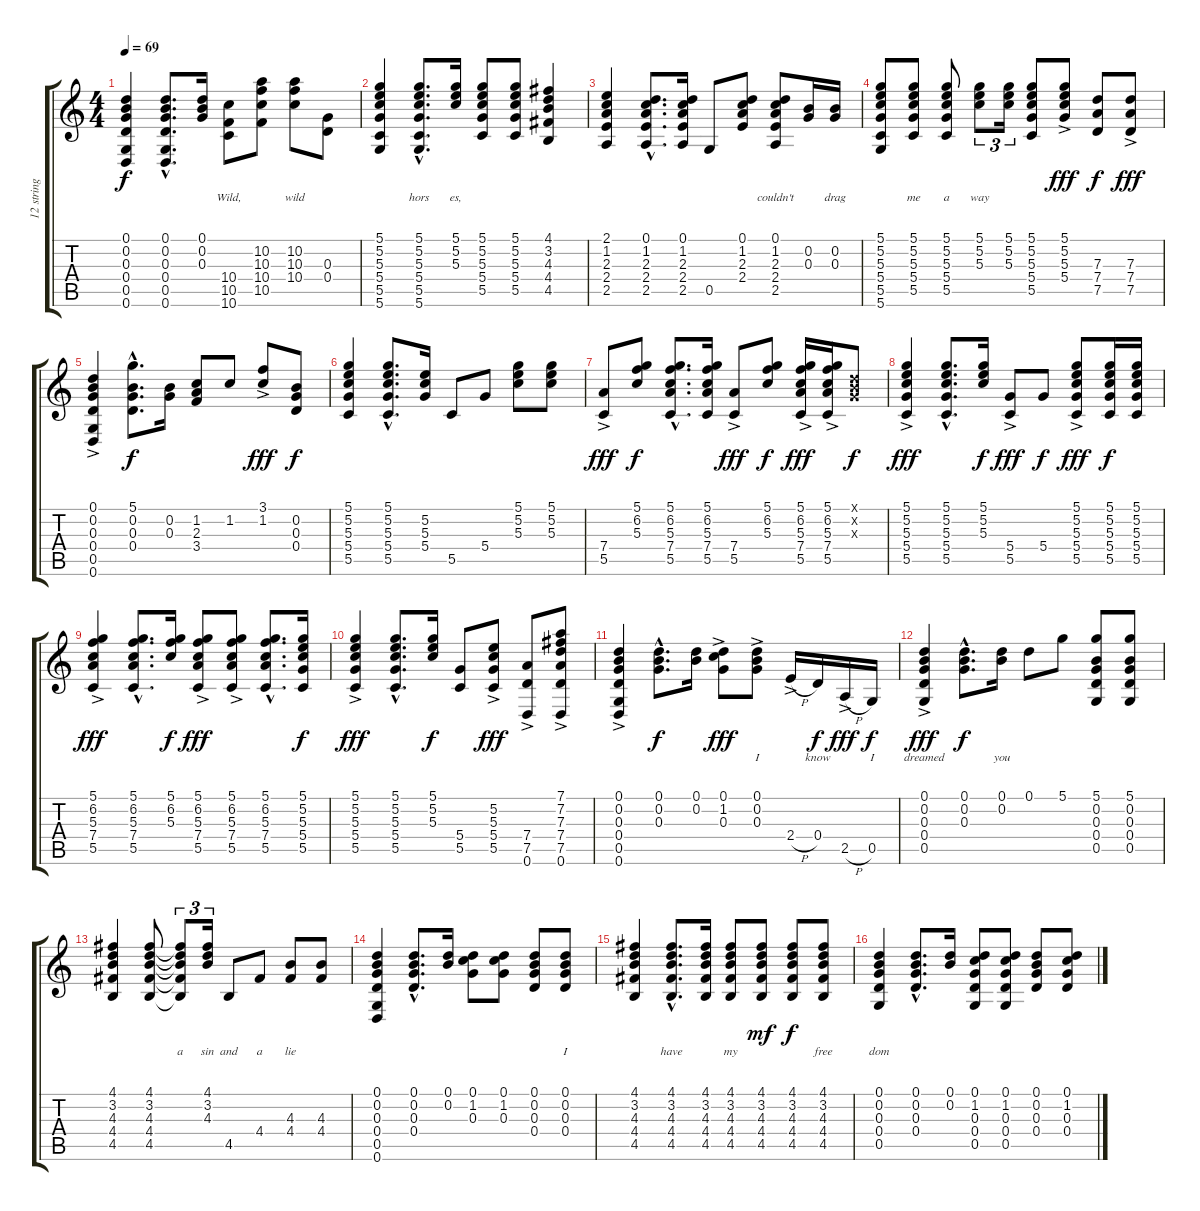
\track ("12 string Open G" "12 string ") {instrument acousticguitarsteel}
\staff {score tabs}
\tuning (D4 B3 G3 D3 G2 D2) {hide}
\ts (4 4)
\tempo 69
\clef g2
\ks c
(0.1 0.2 0.3 0.4 0.5 0.6).4{lyrics (0 "") lyrics (1 "") lyrics (2 "") lyrics (3 "") lyrics (4 "") dy f} (0.1{hac} 0.2{hac} 0.3{hac} 0.4{hac} 0.5{hac} 0.6{hac}).8{d lyrics (0 "") lyrics (1 "") lyrics (2 "") lyrics (3 "") lyrics (4 "")} (0.1 0.2 0.3).16{lyrics (0 "") lyrics (1 "") lyrics (2 "") lyrics (3 "") lyrics (4 "")} (10.4 10.5 10.6).8{lyrics (0 "Wild,") lyrics (1 "") lyrics (2 "") lyrics (3 "") lyrics (4 "")} (10.2 10.3 10.4 10.5).8{lyrics (0 "") lyrics (1 "") lyrics (2 "") lyrics (3 "") lyrics (4 "")} (10.2 10.3 10.4).8{lyrics (0 "wild") lyrics (1 "") lyrics (2 "") lyrics (3 "") lyrics (4 "")} (0.3 0.4).8{lyrics (0 "") lyrics (1 "") lyrics (2 "") lyrics (3 "") lyrics (4 "")} |
(5.1 5.2 5.3 5.4 5.5 5.6).4{lyrics (0 "") lyrics (1 "") lyrics (2 "") lyrics (3 "") lyrics (4 "")} (5.1{hac} 5.2{hac} 5.3{hac} 5.4{hac} 5.5{hac} 5.6{hac}).8{d lyrics (0 "hors") lyrics (1 "") lyrics (2 "") lyrics (3 "") lyrics (4 "")} (5.1 5.2 5.3).16{lyrics (0 "es,") lyrics (1 "") lyrics (2 "") lyrics (3 "") lyrics (4 "")} (5.1 5.2 5.3 5.4 5.5).8{lyrics (0 "") lyrics (1 "") lyrics (2 "") lyrics (3 "") lyrics (4 "")} (5.1 5.2 5.3 5.4 5.5).8{lyrics (0 "") lyrics (1 "") lyrics (2 "") lyrics (3 "") lyrics (4 "")} (4.1 3.2 4.3 4.4 4.5).4{lyrics (0 "") lyrics (1 "") lyrics (2 "") lyrics (3 "") lyrics (4 "")} |
(2.1 1.2 2.3 2.4 2.5).4{lyrics (0 "") lyrics (1 "") lyrics (2 "") lyrics (3 "") lyrics (4 "")} (0.1{hac} 1.2{hac} 2.3{hac} 2.4{hac} 2.5{hac}).8{d lyrics (0 "") lyrics (1 "") lyrics (2 "") lyrics (3 "") lyrics (4 "")} (0.1 1.2 2.3 2.4 2.5).16{lyrics (0 "") lyrics (1 "") lyrics (2 "") lyrics (3 "") lyrics (4 "")} 0.5.8{lyrics (0 "") lyrics (1 "") lyrics (2 "") lyrics (3 "") lyrics (4 "")} (0.1 1.2 2.3 2.4).8{lyrics (0 "") lyrics (1 "") lyrics (2 "") lyrics (3 "") lyrics (4 "")} (0.1 1.2 2.3 2.4 2.5).8{lyrics (0 "couldn't") lyrics (1 "") lyrics (2 "") lyrics (3 "") lyrics (4 "")} (0.2 0.3).16{lyrics (0 "") lyrics (1 "") lyrics (2 "") lyrics (3 "") lyrics (4 "")} (0.2 0.3).16{lyrics (0 "drag") lyrics (1 "") lyrics (2 "") lyrics (3 "") lyrics (4 "")} |
(5.1 5.2 5.3 5.4 5.5 5.6).8{lyrics (0 "") lyrics (1 "") lyrics (2 "") lyrics (3 "") lyrics (4 "")} (5.1 5.2 5.3 5.4 5.5).8{lyrics (0 "me") lyrics (1 "") lyrics (2 "") lyrics (3 "") lyrics (4 "")} (5.1 5.2 5.3 5.4 5.5).8{lyrics (0 "a") lyrics (1 "") lyrics (2 "") lyrics (3 "") lyrics (4 "")} (5.1 5.2 5.3).8{tu (3 2) lyrics (0 "way") lyrics (1 "") lyrics (2 "") lyrics (3 "") lyrics (4 "")} (5.1 5.2 5.3).16{tu (3 2) lyrics (0 "") lyrics (1 "") lyrics (2 "") lyrics (3 "") lyrics (4 "")} (5.1 5.2 5.3 5.4 5.5).8{lyrics (0 "") lyrics (1 "") lyrics (2 "") lyrics (3 "") lyrics (4 "")} (5.1{ac} 5.2{ac} 5.3{ac} 5.4{ac}).8{lyrics (0 "") lyrics (1 "") lyrics (2 "") lyrics (3 "") lyrics (4 "") dy fff} (7.3 7.4 7.5).8{lyrics (0 "") lyrics (1 "") lyrics (2 "") lyrics (3 "") lyrics (4 "") dy f} (7.3{ac} 7.4 7.5{ac}).8{lyrics (0 "") lyrics (1 "") lyrics (2 "") lyrics (3 "") lyrics (4 "") dy fff} |
(0.1{ac} 0.2{ac} 0.3{ac} 0.4{ac} 0.5{ac} 0.6{ac}).4{lyrics (0 "") lyrics (1 "") lyrics (2 "") lyrics (3 "") lyrics (4 "")} (5.1{hac} 0.2{hac} 0.3{hac} 0.4{hac}).8{d lyrics (0 "") lyrics (1 "") lyrics (2 "") lyrics (3 "") lyrics (4 "") dy f} (0.2 0.3).16{lyrics (0 "") lyrics (1 "") lyrics (2 "") lyrics (3 "") lyrics (4 "")} (1.2 2.3 3.4).8{lyrics (0 "") lyrics (1 "") lyrics (2 "") lyrics (3 "") lyrics (4 "")} 1.2.8{lyrics (0 "") lyrics (1 "") lyrics (2 "") lyrics (3 "") lyrics (4 "")} (3.1{ac} 1.2{ac}).8{lyrics (0 "") lyrics (1 "") lyrics (2 "") lyrics (3 "") lyrics (4 "") dy fff} (0.2 0.3 0.4).8{lyrics (0 "") lyrics (1 "") lyrics (2 "") lyrics (3 "") lyrics (4 "") dy f} |
(5.1 5.2 5.3 5.4 5.5).4{lyrics (0 "") lyrics (1 "") lyrics (2 "") lyrics (3 "") lyrics (4 "")} (5.1{hac} 5.2{hac} 5.3{hac} 5.4{hac} 5.5{hac}).8{d lyrics (0 "") lyrics (1 "") lyrics (2 "") lyrics (3 "") lyrics (4 "")} (5.2 5.3 5.4).16{lyrics (0 "") lyrics (1 "") lyrics (2 "") lyrics (3 "") lyrics (4 "")} 5.5.8{lyrics (0 "") lyrics (1 "") lyrics (2 "") lyrics (3 "") lyrics (4 "")} 5.4.8{lyrics (0 "") lyrics (1 "") lyrics (2 "") lyrics (3 "") lyrics (4 "")} (5.1 5.2 5.3).8{lyrics (0 "") lyrics (1 "") lyrics (2 "") lyrics (3 "") lyrics (4 "")} (5.1 5.2 5.3).8{lyrics (0 "") lyrics (1 "") lyrics (2 "") lyrics (3 "") lyrics (4 "")} |
(7.4{ac} 5.5{ac}).8{lyrics (0 "") lyrics (1 "") lyrics (2 "") lyrics (3 "") lyrics (4 "") dy fff} (5.1 6.2 5.3).8{lyrics (0 "") lyrics (1 "") lyrics (2 "") lyrics (3 "") lyrics (4 "") dy f} (5.1{hac} 6.2{hac} 5.3{hac} 7.4{hac} 5.5{hac}).8{d lyrics (0 "") lyrics (1 "") lyrics (2 "") lyrics (3 "") lyrics (4 "")} (5.1 6.2 5.3 7.4 5.5).16{lyrics (0 "") lyrics (1 "") lyrics (2 "") lyrics (3 "") lyrics (4 "")} (7.4{ac} 5.5{ac}).8{lyrics (0 "") lyrics (1 "") lyrics (2 "") lyrics (3 "") lyrics (4 "") dy fff} (5.1 6.2 5.3).8{lyrics (0 "") lyrics (1 "") lyrics (2 "") lyrics (3 "") lyrics (4 "") dy f} (5.1{ac} 6.2{ac} 5.3{ac} 7.4{ac} 5.5{ac}).16{lyrics (0 "") lyrics (1 "") lyrics (2 "") lyrics (3 "") lyrics (4 "") dy fff} (5.1{ac} 6.2{ac} 5.3{ac} 7.4{ac} 5.5{ac}).16{lyrics (0 "") lyrics (1 "") lyrics (2 "") lyrics (3 "") lyrics (4 "")} (0.1{x} 0.2{x} 0.3{x}).8{lyrics (0 "") lyrics (1 "") lyrics (2 "") lyrics (3 "") lyrics (4 "") dy f} |
(5.1{ac} 5.2{ac} 5.3{ac} 5.4{ac} 5.5{ac}).4{lyrics (0 "") lyrics (1 "") lyrics (2 "") lyrics (3 "") lyrics (4 "") dy fff} (5.1{hac} 5.2{hac} 5.3{hac} 5.4{hac} 5.5{hac}).8{d lyrics (0 "") lyrics (1 "") lyrics (2 "") lyrics (3 "") lyrics (4 "")} (5.1 5.2 5.3).16{lyrics (0 "") lyrics (1 "") lyrics (2 "") lyrics (3 "") lyrics (4 "") dy f} (5.4{ac} 5.5{ac}).8{lyrics (0 "") lyrics (1 "") lyrics (2 "") lyrics (3 "") lyrics (4 "") dy fff} 5.4.8{lyrics (0 "") lyrics (1 "") lyrics (2 "") lyrics (3 "") lyrics (4 "") dy f} (5.1{ac} 5.2{ac} 5.3{ac} 5.4{ac} 5.5{ac}).8{lyrics (0 "") lyrics (1 "") lyrics (2 "") lyrics (3 "") lyrics (4 "") dy fff} (5.1 5.2 5.3 5.4 5.5).16{lyrics (0 "") lyrics (1 "") lyrics (2 "") lyrics (3 "") lyrics (4 "") dy f} (5.1 5.2 5.3 5.4 5.5).16{lyrics (0 "") lyrics (1 "") lyrics (2 "") lyrics (3 "") lyrics (4 "")} |
(5.1{ac} 6.2{ac} 5.3{ac} 7.4{ac} 5.5{ac}).4{lyrics (0 "") lyrics (1 "") lyrics (2 "") lyrics (3 "") lyrics (4 "") dy fff} (5.1{hac} 6.2{hac} 5.3{hac} 7.4{hac} 5.5{hac}).8{d lyrics (0 "") lyrics (1 "") lyrics (2 "") lyrics (3 "") lyrics (4 "")} (5.1 6.2 5.3).16{lyrics (0 "") lyrics (1 "") lyrics (2 "") lyrics (3 "") lyrics (4 "") dy f} (5.1{ac} 6.2{ac} 5.3{ac} 7.4{ac} 5.5{ac}).8{lyrics (0 "") lyrics (1 "") lyrics (2 "") lyrics (3 "") lyrics (4 "") dy fff} (5.1{ac} 6.2{ac} 5.3{ac} 7.4{ac} 5.5{ac}).8{lyrics (0 "") lyrics (1 "") lyrics (2 "") lyrics (3 "") lyrics (4 "")} (5.1{hac} 6.2{hac} 5.3{hac} 7.4{hac} 5.5{hac}).8{d lyrics (0 "") lyrics (1 "") lyrics (2 "") lyrics (3 "") lyrics (4 "")} (5.1 5.2 5.3 5.4 5.5).16{lyrics (0 "") lyrics (1 "") lyrics (2 "") lyrics (3 "") lyrics (4 "") dy f} |
(5.1{ac} 5.2{ac} 5.3{ac} 5.4{ac} 5.5{ac}).4{lyrics (0 "") lyrics (1 "") lyrics (2 "") lyrics (3 "") lyrics (4 "") dy fff} (5.1{hac} 5.2{hac} 5.3{hac} 5.4{hac} 5.5{hac}).8{d lyrics (0 "") lyrics (1 "") lyrics (2 "") lyrics (3 "") lyrics (4 "")} (5.1 5.2 5.3).16{lyrics (0 "") lyrics (1 "") lyrics (2 "") lyrics (3 "") lyrics (4 "") dy f} (5.4 5.5).8{lyrics (0 "") lyrics (1 "") lyrics (2 "") lyrics (3 "") lyrics (4 "")} (5.2{ac} 5.3{ac} 5.4{ac} 5.5{ac}).8{lyrics (0 "") lyrics (1 "") lyrics (2 "") lyrics (3 "") lyrics (4 "") dy fff} (7.4{ac} 7.5{ac} 0.6{ac}).8{lyrics (0 "") lyrics (1 "") lyrics (2 "") lyrics (3 "") lyrics (4 "")} (7.1{ac} 7.2{ac} 7.3{ac} 7.4{ac} 7.5{ac} 0.6{ac}).8{lyrics (0 "") lyrics (1 "") lyrics (2 "") lyrics (3 "") lyrics (4 "")} |
(0.1{ac} 0.2{ac} 0.3{ac} 0.4{ac} 0.5{ac} 0.6{ac}).4{lyrics (0 "") lyrics (1 "") lyrics (2 "") lyrics (3 "") lyrics (4 "")} (0.1{hac} 0.2{hac} 0.3{hac}).8{d lyrics (0 "") lyrics (1 "") lyrics (2 "") lyrics (3 "") lyrics (4 "") dy f} (0.1 0.2).16{lyrics (0 "") lyrics (1 "") lyrics (2 "") lyrics (3 "") lyrics (4 "")} (0.1{ac} 1.2{ac} 0.3{ac}).8{lyrics (0 "") lyrics (1 "") lyrics (2 "") lyrics (3 "") lyrics (4 "") dy fff} (0.1{ac} 0.2{ac} 0.3{ac}).8{lyrics (0 "I") lyrics (1 "") lyrics (2 "") lyrics (3 "") lyrics (4 "")} 2.4{h ac}.16{lyrics (0 "") lyrics (1 "") lyrics (2 "") lyrics (3 "") lyrics (4 "")} 0.4.16{lyrics (0 "know") lyrics (1 "") lyrics (2 "") lyrics (3 "") lyrics (4 "") dy f} 2.5{h ac}.16{lyrics (0 "") lyrics (1 "") lyrics (2 "") lyrics (3 "") lyrics (4 "") dy fff} 0.5.16{lyrics (0 "I") lyrics (1 "") lyrics (2 "") lyrics (3 "") lyrics (4 "") dy f} |
(0.1{ac} 0.2{ac} 0.3{ac} 0.4{ac} 0.5{ac}).4{lyrics (0 "dreamed") lyrics (1 "") lyrics (2 "") lyrics (3 "") lyrics (4 "") dy fff} (0.1{hac} 0.2{hac} 0.3{hac}).8{d lyrics (0 "") lyrics (1 "") lyrics (2 "") lyrics (3 "") lyrics (4 "") dy f} (0.1 0.2).16{lyrics (0 "you") lyrics (1 "") lyrics (2 "") lyrics (3 "") lyrics (4 "")} 0.1.8{lyrics (0 "") lyrics (1 "") lyrics (2 "") lyrics (3 "") lyrics (4 "")} 5.1.8{lyrics (0 "") lyrics (1 "") lyrics (2 "") lyrics (3 "") lyrics (4 "")} (5.1 0.2 0.3 0.4 0.5).8{lyrics (0 "") lyrics (1 "") lyrics (2 "") lyrics (3 "") lyrics (4 "")} (5.1 0.2 0.3 0.4 0.5).8{lyrics (0 "") lyrics (1 "") lyrics (2 "") lyrics (3 "") lyrics (4 "")} |
(4.1 3.2 4.3 4.4 4.5).4{lyrics (0 "") lyrics (1 "") lyrics (2 "") lyrics (3 "") lyrics (4 "")} (4.1 3.2 4.3 4.4 4.5).8{lyrics (0 "") lyrics (1 "") lyrics (2 "") lyrics (3 "") lyrics (4 "")} (4.1{t} 3.2{t} 4.3{t} 4.4{t} 4.5{t}).8{tu (3 2) lyrics (0 "a") lyrics (1 "") lyrics (2 "") lyrics (3 "") lyrics (4 "")} (4.1 3.2 4.3).16{tu (3 2) lyrics (0 "sin") lyrics (1 "") lyrics (2 "") lyrics (3 "") lyrics (4 "")} 4.5.8{lyrics (0 "and") lyrics (1 "") lyrics (2 "") lyrics (3 "") lyrics (4 "")} 4.4.8{lyrics (0 "a") lyrics (1 "") lyrics (2 "") lyrics (3 "") lyrics (4 "")} (4.3 4.4).8{lyrics (0 "lie") lyrics (1 "") lyrics (2 "") lyrics (3 "") lyrics (4 "")} (4.3 4.4).8{lyrics (0 "") lyrics (1 "") lyrics (2 "") lyrics (3 "") lyrics (4 "")} |
(0.1 0.2 0.3 0.4 0.5 0.6).4{lyrics (0 "") lyrics (1 "") lyrics (2 "") lyrics (3 "") lyrics (4 "")} (0.1{hac} 0.2{hac} 0.3{hac} 0.4{hac}).8{d lyrics (0 "") lyrics (1 "") lyrics (2 "") lyrics (3 "") lyrics (4 "")} (0.1 0.2).16{lyrics (0 "") lyrics (1 "") lyrics (2 "") lyrics (3 "") lyrics (4 "")} (0.1 1.2 0.3).8{lyrics (0 "") lyrics (1 "") lyrics (2 "") lyrics (3 "") lyrics (4 "")} (0.1 1.2 0.3).8{lyrics (0 "") lyrics (1 "") lyrics (2 "") lyrics (3 "") lyrics (4 "")} (0.1 0.2 0.3 0.4).8{lyrics (0 "") lyrics (1 "") lyrics (2 "") lyrics (3 "") lyrics (4 "")} (0.1 0.2 0.3 0.4).8{lyrics (0 "I") lyrics (1 "") lyrics (2 "") lyrics (3 "") lyrics (4 "")} |
(4.1 3.2 4.3 4.4 4.5).4{lyrics (0 "") lyrics (1 "") lyrics (2 "") lyrics (3 "") lyrics (4 "")} (4.1{hac} 3.2{hac} 4.3{hac} 4.4{hac} 4.5{hac}).8{d lyrics (0 "have") lyrics (1 "") lyrics (2 "") lyrics (3 "") lyrics (4 "")} (4.1 3.2 4.3 4.4 4.5).16{lyrics (0 "") lyrics (1 "") lyrics (2 "") lyrics (3 "") lyrics (4 "")} (4.1 3.2 4.3 4.4 4.5).8{lyrics (0 "my") lyrics (1 "") lyrics (2 "") lyrics (3 "") lyrics (4 "")} (4.1 3.2 4.3 4.4 4.5).8{lyrics (0 "") lyrics (1 "") lyrics (2 "") lyrics (3 "") lyrics (4 "") dy mf} (4.1 3.2 4.3 4.4 4.5).8{lyrics (0 "") lyrics (1 "") lyrics (2 "") lyrics (3 "") lyrics (4 "") dy f} (4.1 3.2 4.3 4.4 4.5).8{lyrics (0 "free") lyrics (1 "") lyrics (2 "") lyrics (3 "") lyrics (4 "")} |
(0.1 0.2 0.3 0.4 0.5).4{lyrics (0 "dom") lyrics (1 "") lyrics (2 "") lyrics (3 "") lyrics (4 "")} (0.1{hac} 0.2{hac} 0.3{hac} 0.4{hac}).8{d lyrics (0 "") lyrics (1 "") lyrics (2 "") lyrics (3 "") lyrics (4 "")} (0.1 0.2).16{lyrics (0 "") lyrics (1 "") lyrics (2 "") lyrics (3 "") lyrics (4 "")} (0.1 1.2 0.3 0.4 0.5).8{lyrics (0 "") lyrics (1 "") lyrics (2 "") lyrics (3 "") lyrics (4 "")} (0.1 1.2 0.3 0.4 0.5).8{lyrics (0 "") lyrics (1 "") lyrics (2 "") lyrics (3 "") lyrics (4 "")} (0.1 0.2 0.3 0.4).8{lyrics (0 "") lyrics (1 "") lyrics (2 "") lyrics (3 "") lyrics (4 "")} (0.1 1.2 0.3 0.4).8{lyrics (0 "") lyrics (1 "") lyrics (2 "") lyrics (3 "") lyrics (4 "")}
